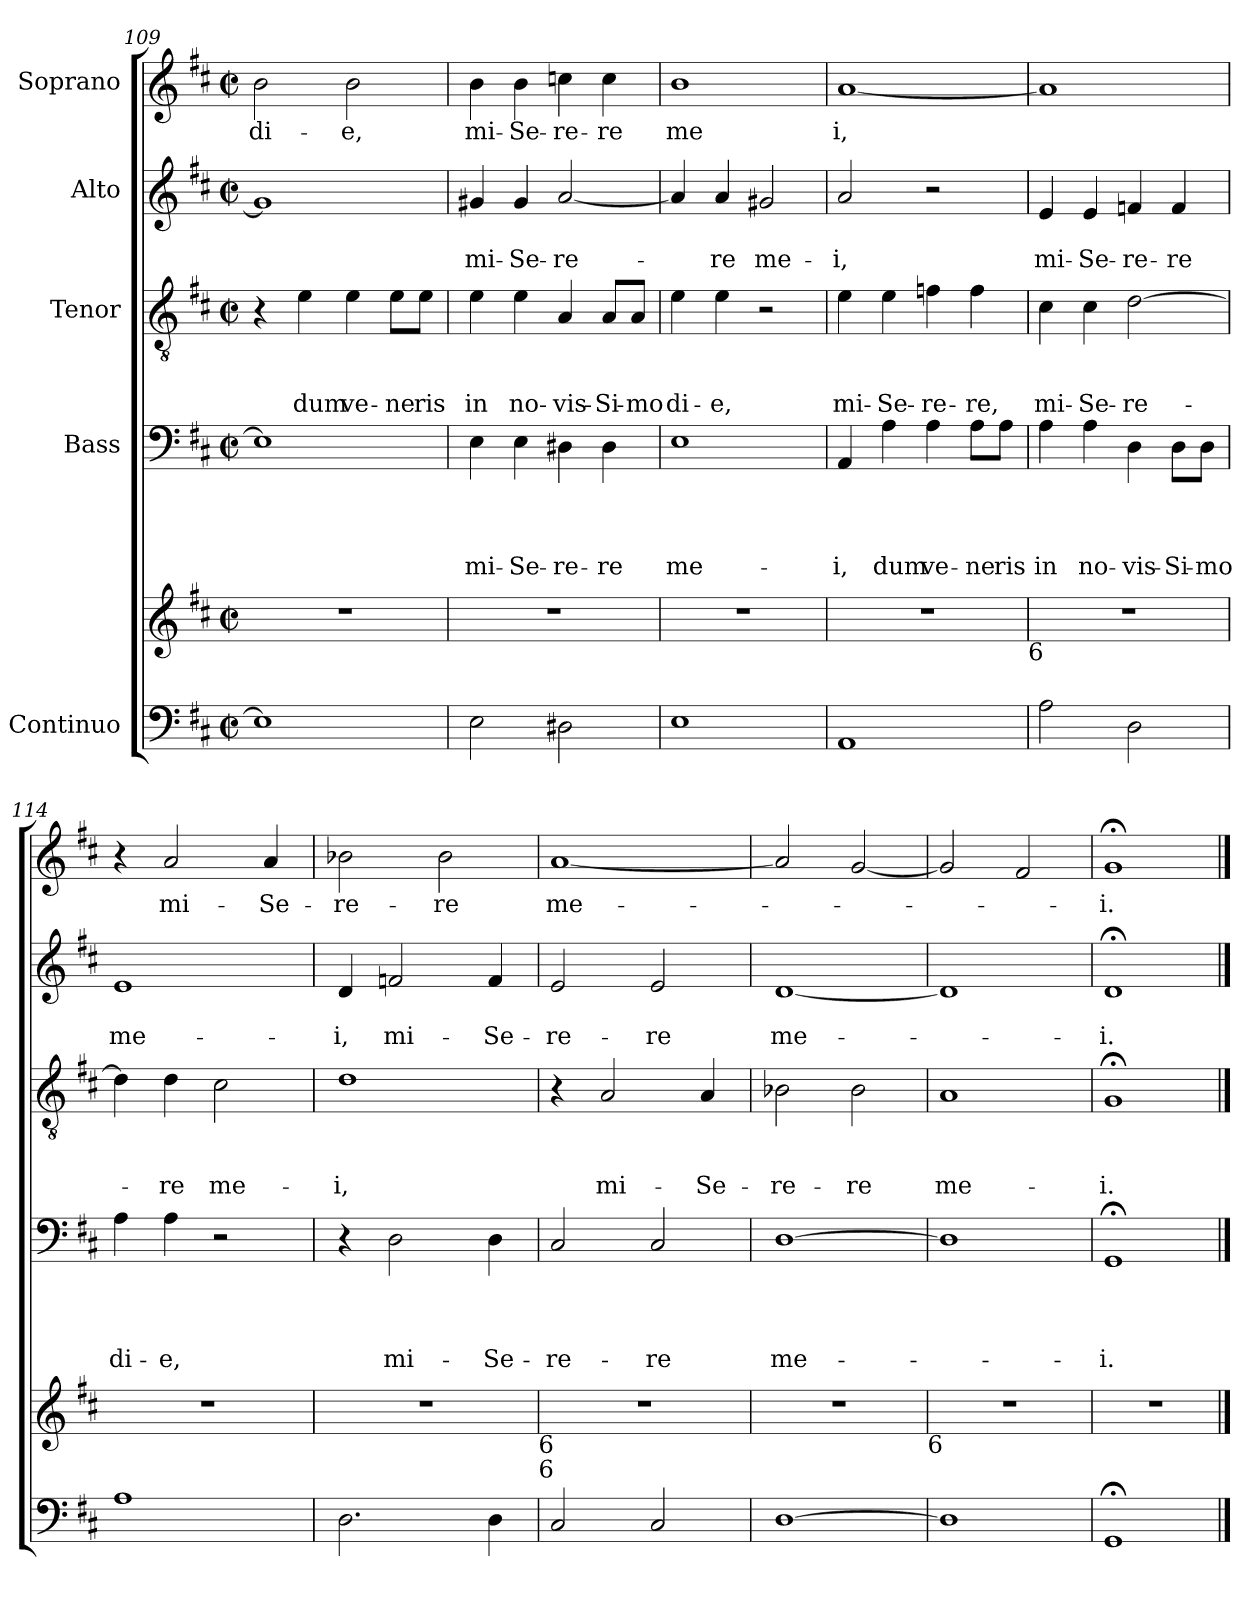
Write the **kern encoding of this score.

**kern	**kern	**kern	**text	**text	**text	**text	**kern	**text	**text	**text	**kern	**text	**text	**kern	**text
*part5	*part5	*part4	*part4	*part4	*part4	*part4	*part3	*part3	*part3	*part3	*part2	*part2	*part2	*part1	*part1
*staff6	*staff5	*staff4	*staff4	*staff4	*staff4	*staff4	*staff3	*staff3	*staff3	*staff3	*staff2	*staff2	*staff2	*staff1	*staff1
*I"Continuo	*	*I"Bass	*	*	*	*	*I"Tenor	*	*	*	*I"Alto	*	*	*I"Soprano	*
*clefF4	*clefG2	*clefF4	*	*	*	*	*clefGv2	*	*	*	*clefG2	*	*	*clefG2	*
*k[f#c#]	*k[f#c#]	*k[f#c#]	*	*	*	*	*k[f#c#]	*	*	*	*k[f#c#]	*	*	*k[f#c#]	*
*D:	*D:	*D:	*	*	*	*	*D:	*	*	*	*D:	*	*	*D:	*
*M2/2	*M2/2	*M2/2	*	*	*	*	*M2/2	*	*	*	*M2/2	*	*	*M2/2	*
*met(c|)	*met(c|)	*met(c|)	*	*	*	*	*met(c|)	*	*	*	*met(c|)	*	*	*met(c|)	*
=109	=109	=109	=109	=109	=109	=109	=109	=109	=109	=109	=109	=109	=109	=109	=109
!	!	!	!	!	!	!	!	!	!	!	!	!	!	!	!LO:LY:b
1E]	1r	1E]	.	.	.	.	4r	.	.	.	1g#]	.	.	2b\	di-
!	!	!	!	!	!	!	!	!	!	!LO:LY:b	!	!	!	!	!
.	.	.	.	.	.	.	4e\	.	.	dum	.	.	.	.	.
!	!	!	!	!	!	!	!	!	!	!LO:LY:b	!	!	!	!	!LO:LY:b
.	.	.	.	.	.	.	4e\	.	.	ve-	.	.	.	2b\	-e,
!	!	!	!	!	!	!	!	!	!	!LO:LY:b	!	!	!	!	!
.	.	.	.	.	.	.	8e\L	.	.	-ne	.	.	.	.	.
!	!	!	!	!	!	!	!	!	!	!LO:LY:b	!	!	!	!	!
.	.	.	.	.	.	.	8e\J	.	.	ris	.	.	.	.	.
=110	=110	=110	=110	=110	=110	=110	=110	=110	=110	=110	=110	=110	=110	=110	=110
!	!	!	!	!	!	!LO:LY:b	!	!	!	!LO:LY:b	!	!	!LO:LY:b	!	!LO:LY:b
2E\	1r	4E\	.	.	.	mi-	4e\	.	.	in	4g#X/	.	mi-	4b\	mi-
!	!	!	!	!	!	!LO:LY:b	!	!	!	!LO:LY:b	!	!	!LO:LY:b	!	!LO:LY:b
.	.	4E\	.	.	.	-Se-	4e\	.	.	no-	4g#/	.	-Se-	4b\	-Se-
!	!	!	!	!	!	!LO:LY:b	!	!	!	!LO:LY:b	!	!	!LO:LY:b	!	!LO:LY:b
2D#X\	.	4D#X\	.	.	.	-re-	4A/	.	.	-vis-	[<2a/	.	-re-	4ccn\	-re-
!	!	!	!	!	!	!LO:LY:b	!	!	!	!LO:LY:b	!	!	!	!	!LO:LY:b
.	.	4D#\	.	.	.	-re	8A/L	.	.	-Si-	.	.	.	4cc\	-re
!	!	!	!	!	!	!	!	!	!	!LO:LY:b	!	!	!	!	!
.	.	.	.	.	.	.	8A/J	.	.	-mo	.	.	.	.	.
=111	=111	=111	=111	=111	=111	=111	=111	=111	=111	=111	=111	=111	=111	=111	=111
!	!	!	!	!	!	!LO:LY:b	!	!	!	!LO:LY:b	!	!	!	!	!LO:LY:b
1E>	1r	1E	.	.	.	me-	4e\	.	.	di-	4a/]	.	.	1b	me
!	!	!	!	!	!	!	!	!	!	!LO:LY:b	!	!	!LO:LY:b	!	!
.	.	.	.	.	.	.	4e\	.	.	-e,	4a/	.	-re	.	.
!	!	!	!	!	!	!	!	!	!	!	!	!	!LO:LY:b	!	!
.	.	.	.	.	.	.	2r	.	.	.	2g#X/	.	me-	.	.
=112	=112	=112	=112	=112	=112	=112	=112	=112	=112	=112	=112	=112	=112	=112	=112
!	!	!	!	!	!	!LO:LY:b	!	!	!	!LO:LY:b	!	!	!LO:LY:b	!	!LO:LY:b
1AA	1r	4AA/	.	.	.	-i,	4e\	.	.	mi-	2a/	.	-i,	[<1a	i,
!	!	!	!	!	!	!LO:LY:b	!	!	!	!LO:LY:b	!	!	!	!	!
.	.	4A\	.	.	.	dum	4e\	.	.	-Se-	.	.	.	.	.
!	!	!	!	!	!	!LO:LY:b	!	!	!	!LO:LY:b	!	!	!	!	!
.	.	4A\	.	.	.	ve-	4fn\	.	.	-re-	2r	.	.	.	.
!	!	!	!	!	!	!LO:LY:b	!	!	!	!LO:LY:b	!	!	!	!	!
.	.	8A\L	.	.	.	-ne	4f\	.	.	-re,	.	.	.	.	.
!	!	!	!	!	!	!LO:LY:b	!	!	!	!	!	!	!	!	!
.	.	8A\J	.	.	.	ris	.	.	.	.	.	.	.	.	.
!	!LO:TX:b:t=6	!	!	!	!	!	!	!	!	!	!	!	!	!	!
!!LO:LB:g=z
=113	=113	=113	=113	=113	=113	=113	=113	=113	=113	=113	=113	=113	=113	=113	=113
!	!	!	!	!	!	!LO:LY:b	!	!	!	!LO:LY:b	!	!	!LO:LY:b	!	!
2A\	1r	4A\	.	.	.	in	4c#\	.	.	mi-	4e/	.	mi-	1a]	.
!	!	!	!	!	!	!LO:LY:b	!	!	!	!LO:LY:b	!	!	!LO:LY:b	!	!
.	.	4A\	.	.	.	no-	4c#\	.	.	-Se-	4e/	.	-Se-	.	.
!	!	!	!	!	!	!LO:LY:b	!	!	!	!LO:LY:b	!	!	!LO:LY:b	!	!
2D\	.	4D\	.	.	.	-vis-	[>2d\	.	.	-re-	4fn/	.	-re-	.	.
!	!	!	!	!	!	!LO:LY:b	!	!	!	!	!	!	!LO:LY:b	!	!
.	.	8D\L	.	.	.	-Si-	.	.	.	.	4f/	.	-re	.	.
!	!	!	!	!	!	!LO:LY:b	!	!	!	!	!	!	!	!	!
.	.	8D\J	.	.	.	-mo	.	.	.	.	.	.	.	.	.
=114	=114	=114	=114	=114	=114	=114	=114	=114	=114	=114	=114	=114	=114	=114	=114
!	!	!	!	!	!	!LO:LY:b	!	!	!	!	!	!	!LO:LY:b	!	!
1A	1r	4A\	.	.	.	di-	4d\]	.	.	.	1e	.	me-	4r	.
!	!	!	!	!	!	!LO:LY:b	!	!	!	!LO:LY:b	!	!	!	!	!LO:LY:b
.	.	4A\	.	.	.	-e,	4d\	.	.	-re	.	.	.	2a/	mi-
!	!	!	!	!	!	!	!	!	!	!LO:LY:b	!	!	!	!	!
.	.	2r	.	.	.	.	2c#\	.	.	me-	.	.	.	.	.
!	!	!	!	!	!	!	!	!	!	!	!	!	!	!	!LO:LY:b
.	.	.	.	.	.	.	.	.	.	.	.	.	.	4a/	-Se-
=115	=115	=115	=115	=115	=115	=115	=115	=115	=115	=115	=115	=115	=115	=115	=115
!	!	!	!	!	!	!	!	!	!	!LO:LY:b	!	!	!LO:LY:b	!	!LO:LY:b
2.D\	1r	4r	.	.	.	.	1d	.	.	-i,	4d/	.	-i,	2b-X\	-re-
!	!	!	!	!	!	!LO:LY:b	!	!	!	!	!	!	!LO:LY:b	!	!
.	.	2D\	.	.	.	mi-	.	.	.	.	2fn/	.	mi-	.	.
!	!	!	!	!	!	!	!	!	!	!	!	!	!	!	!LO:LY:b
.	.	.	.	.	.	.	.	.	.	.	.	.	.	2b-\	-re
!	!	!	!	!	!	!LO:LY:b	!	!	!	!	!	!	!LO:LY:b	!	!
4D\	.	4D\	.	.	.	-Se-	.	.	.	.	4f/	.	-Se-	.	.
!	!LO:TX:b:t=6	!	!	!	!	!	!	!	!	!	!	!	!	!	!
!	!LO:TX:b:t=6	!	!	!	!	!	!	!	!	!	!	!	!	!	!
=116	=116	=116	=116	=116	=116	=116	=116	=116	=116	=116	=116	=116	=116	=116	=116
!	!	!	!	!	!	!LO:LY:b	!	!	!	!	!	!	!LO:LY:b	!	!LO:LY:b
2C#</	1r	2C#/	.	.	.	-re-	4r	.	.	.	2e/	.	-re-	[<1a	me-
!	!	!	!	!	!	!	!	!	!	!LO:LY:b	!	!	!	!	!
.	.	.	.	.	.	.	2A/	.	.	mi-	.	.	.	.	.
!	!	!	!	!	!	!LO:LY:b	!	!	!	!	!	!	!LO:LY:b	!	!
2C#/	.	2C#/	.	.	.	-re	.	.	.	.	2e/	.	-re	.	.
!	!	!	!	!	!	!	!	!	!	!LO:LY:b	!	!	!	!	!
.	.	.	.	.	.	.	4A/	.	.	-Se-	.	.	.	.	.
=117	=117	=117	=117	=117	=117	=117	=117	=117	=117	=117	=117	=117	=117	=117	=117
!	!	!	!	!	!	!LO:LY:b	!	!	!	!LO:LY:b	!	!	!LO:LY:b	!	!
[>1D	1r	[>1D	.	.	.	me-	2B-X\	.	.	-re-	[<1d	.	me-	2a/]	.
!	!	!	!	!	!	!	!	!	!	!LO:LY:b	!	!	!	!	!
.	.	.	.	.	.	.	2B-\	.	.	-re	.	.	.	[<2g/	.
!	!LO:TX:b:t=6	!	!	!	!	!	!	!	!	!	!	!	!	!	!
=118	=118	=118	=118	=118	=118	=118	=118	=118	=118	=118	=118	=118	=118	=118	=118
!	!	!	!	!	!	!	!	!	!	!LO:LY:b	!	!	!	!	!
1D>]	1r	1D]	.	.	.	.	1A	.	.	me-	1d]	.	.	2g/]	.
.	.	.	.	.	.	.	.	.	.	.	.	.	.	2f#/	.
=119	=119	=119	=119	=119	=119	=119	=119	=119	=119	=119	=119	=119	=119	=119	=119
!	!	!	!	!	!	!LO:LY:b	!	!	!	!LO:LY:b	!	!	!LO:LY:b	!	!LO:LY:b
1GG;	1r	1GG;	.	.	.	-i.	1G;	.	.	-i.	1d;	.	-i.	1g;	-i.
==	==	==	==	==	==	==	==	==	==	==	==	==	==	==	==
*-	*-	*-	*-	*-	*-	*-	*-	*-	*-	*-	*-	*-	*-	*-	*-
